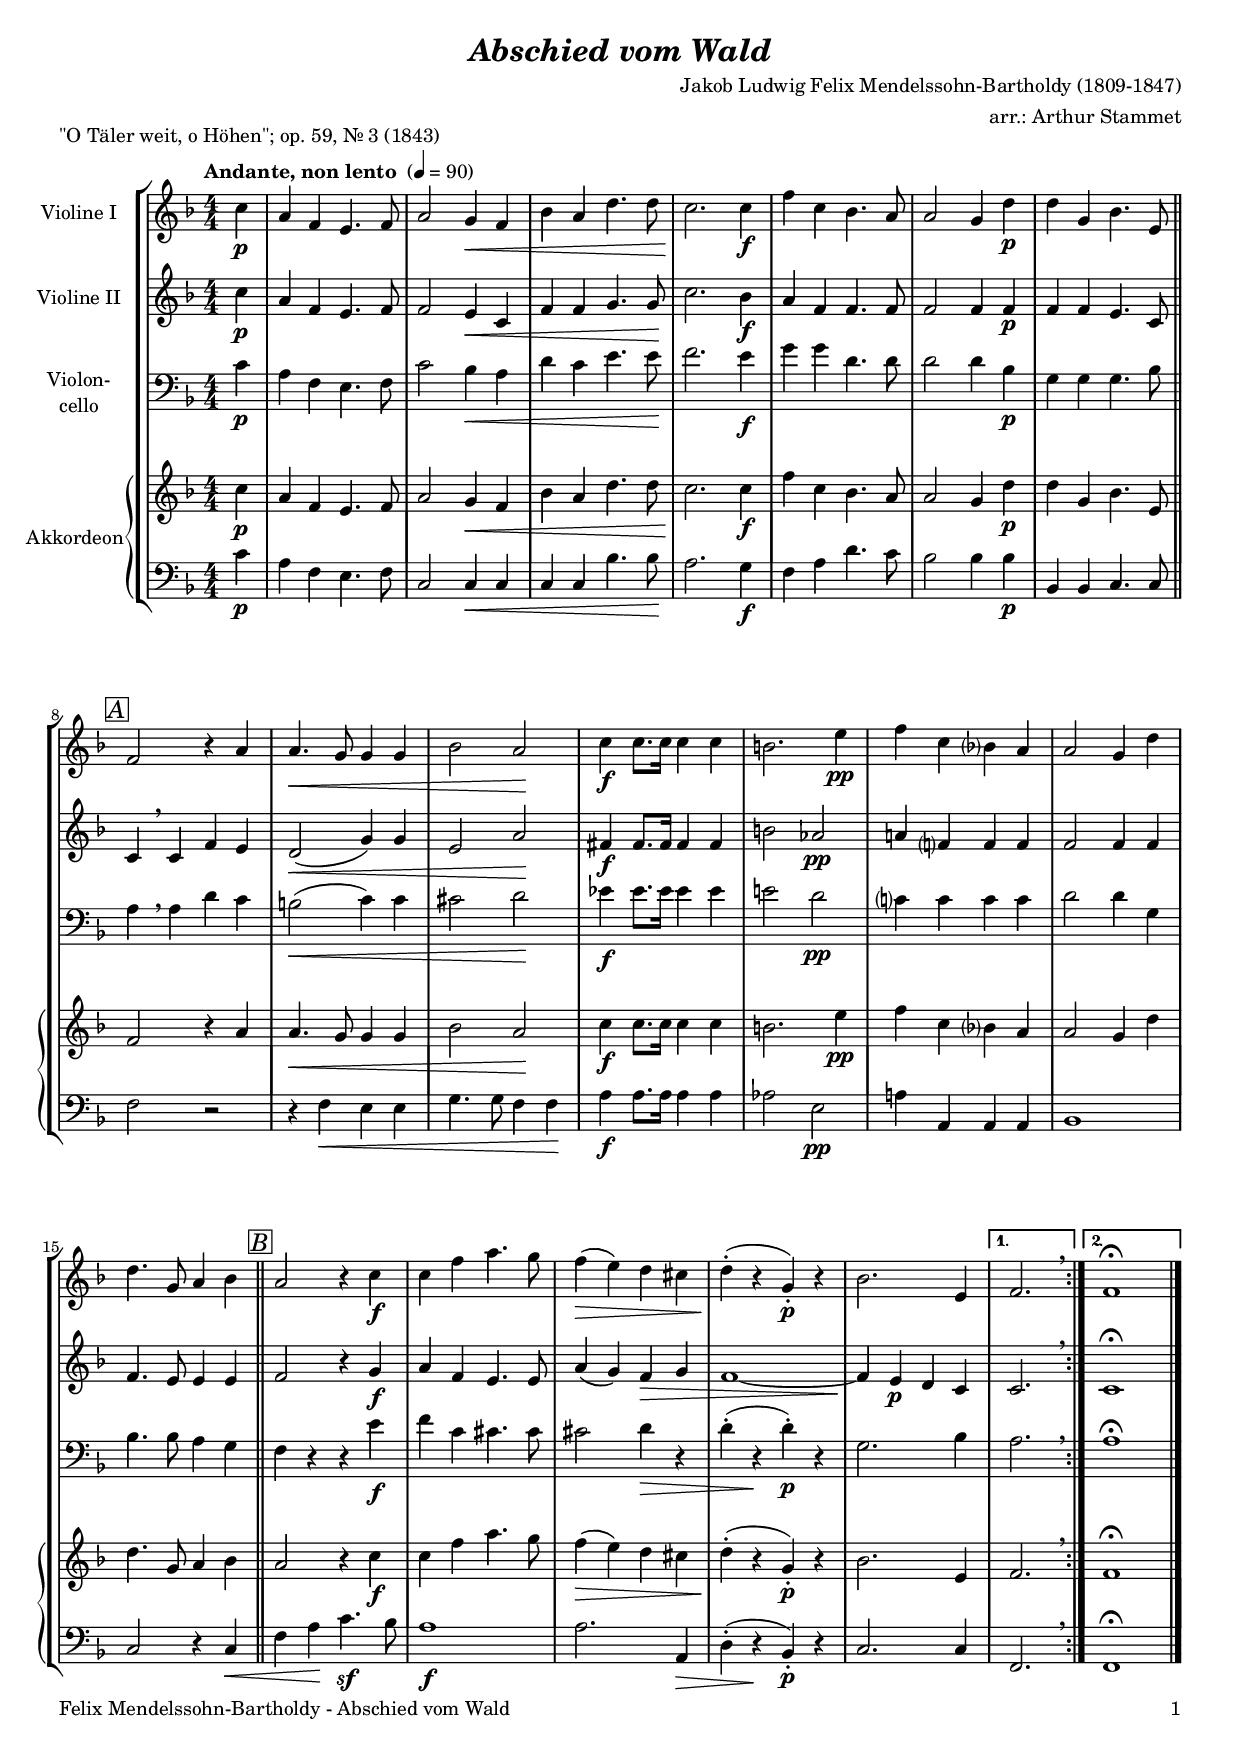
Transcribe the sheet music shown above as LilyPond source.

\version "2.24.4"
\include "deutsch.ly"

#(set-global-staff-size 17)

\header {
  title       = \markup \bold \italic "Abschied vom Wald"
  composer    = "Jakob Ludwig Felix Mendelssohn-Bartholdy (1809-1847)"
  arranger    = "arr.: Arthur Stammet"
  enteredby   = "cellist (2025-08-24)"
  piece       = "\"O Täler weit, o Höhen\"; op. 59, Nr. 3 (1843)"
}

voiceconsts = {
  \key f \major
  \time 4/4
  \numericTimeSignature
  \compressEmptyMeasures
% Set default beaming for all staves
%  \set Timing.beamExceptions = #'()
%  \set Timing.baseMoment     = #(ly:make-moment 1 4)
%  \set Timing.beatStructure  = #'(1 1 1)
  \tempo "Andante, non lento " 4=90
}

mipz = "pizzicato strings"
mivl = "violin"
miba = "cello"
% mikl = "bright acoustic"
% mikl = "church organ"
mikl = "concertina"

boxa = { \bar "||" \mark \markup \box \italic "A" }
boxb = { \bar "||" \mark \markup \box \italic "B" }

rall = \mark \markup \box \italic "rall."

va = \relative c'' {
  \voiceconsts

  \repeat volta 2 {
    \partial 4 c4\p
    a f e4. f8
    a2 g4\< f
    b a d4. d8
    c2.\! c4\f
    f c b4. a8
    a2 g4 d'\p

    d g, b4. e,8 \boxa
    f2 r4 a
    a4.\< g8 g4 g
    b2 a\!
    c4\f c8. c16 c4 c
    h2. e4\pp

    f c b? a
    a2 g4 d'
    d4. g,8 a4 b \boxb
    a2 r4 c\f
    c f a4. g8
    f4(\> e) d cis
    d(-.\! r g,)-.\p r

    b2. e,4
  }
  \alternative {
    { \partial 2. f2. \breathe }
    { f1\fermata }
  } \bar "|."
}

vb = \relative c'' {
  \voiceconsts

  \repeat volta 2 {
    \partial 4 c4\p
    a f e4. f8
    f2 e4\< c
    f f g4. g8\!
    c2. b4\f
    a f f4. f8
    f2 f4 f\p

    f f e4. c8 \boxa
    c4 \breathe c f e
    d2(\< g4) g
    e2 a\!
    fis4\f fis8. fis16 fis4 fis
    h2 as\pp

    a!4 f? f f
    f2 f4 f
    f4. e8 e4 e \boxb
    f2 r4 g\f
    a f e4. e8
    a4( g) f\> g
    f1~

    f4\! e\p d c
  }
  \alternative {
    { \partial 2. c2. \breathe }
    { c1\fermata }
  } \bar "|."
}

vc = \relative c' {
  \voiceconsts
  \clef "bass"

  \repeat volta 2 {
    \partial 4 c4\p
    a f e4. f8
    c'2 b4\< a
    d c e4. e8\!
    f2. e4\f
    g g d4. d8
    d2 d4 b\p

    g g g4. b8 \boxa
    a4 \breathe a d c
    h2(\< c4) c
    cis2 d\!
    es4\f es8. es16 es4 es
    e!2 d\pp

    c?4 c c c
    d2 d4 g,
    b4. b8 a4 g \boxb
    f r r e'\f
    f c cis4. cis8
    cis2 d4\> r
    d(-. r\! d)-.\p r

    g,2. b4
  }
  \alternative {
    { \partial 2. a2. \breathe }
    { a1\fermata }
  } \bar "|."
}

vd = \relative c'' {
  \voiceconsts

  \repeat volta 2 {
    \partial 4 c4\p
    a f e4. f8
    a2 g4\< f
    b a d4. d8
    c2.\! c4\f
    f c b4. a8
    a2 g4 d'\p

    d g, b4. e,8 \boxa
    f2 r4 a
    a4.\< g8 g4 g
    b2 a\!
    c4\f c8. c16 c4 c
    h2. e4\pp

    f c b? a
    a2 g4 d'
    d4. g,8 a4 b \boxb
    a2 r4 c\f
    c f a4. g8
    f4(\> e) d cis
    d(-.\! r g,)-.\p r

    b2. e,4
  }
  \alternative {
    { \partial 2. f2. \breathe }
    { f1\fermata }
  } \bar "|."
}

ve = \relative c' {
  \voiceconsts
  \clef "bass"
  
  \repeat volta 2 {
    \partial 4 c4\p
    a f e4. f8
    c2 c4\< c
    c c b'4. b8\!
    a2. g4\f
    f a d4. c8
    b2 b4 b\p

    b, b c4. c8 \boxa
    f2 r
    r4 f\< e e
    g4. g8 f4 f\!
    a\f a8. a16 a4 a
    as2 e\pp

    a!4 a, a a
    b1
    c2 r4 c\< \boxb
    f a\! c4.\sf b8
    a1\f
    a2. a,4\>
    d(-. r\! b)-.\p r
    c2. c4
  }
  \alternative {
    { \partial 2. f,2. \breathe }
    { f1\fermata }
  } \bar "|."
}


music = \new StaffGroup <<
  \new Staff {
    \set Staff.midiInstrument = \mivl
    \set Staff.instrumentName = \markup \center-column { "Violine I" }
    \transpose f f { \va }
  }

  \new Staff {
    \set Staff.midiInstrument = \mivl
    \set Staff.instrumentName = \markup \center-column { "Violine II" }
    \transpose f f { \vb }
  }

  \new Staff {
    \set Staff.midiInstrument = \miba
    \set Staff.instrumentName = \markup \center-column { "Violon-" "cello" }
    \transpose f f { \vc }
  }

  \new PianoStaff <<
    \set PianoStaff.midiInstrument = \mikl
    \set PianoStaff.instrumentName = \markup \center-column { "Akkordeon" }
    <<
      \new Staff {
	\transpose f f { \vd }
      }
      
      %    \new Dynamics \vdy
      
      \new Staff {
	\transpose f f { \ve }
      }
    >>  
  >>
>>

\book {
  \paper {
    print-page-number = ##t
    print-first-page-number = ##t
    ragged-last-bottom = ##f
    oddHeaderMarkup = \markup \null
    evenHeaderMarkup = \markup \null
    oddFooterMarkup = \markup {
      \fill-line {
        \if \should-print-page-number
        "Felix Mendelssohn-Bartholdy - Abschied vom Wald" \fromproperty #'page:page-number-string
      }
    }
    evenFooterMarkup = \oddFooterMarkup
  } \score {
    \music
    \layout {}
  }

  \score {
    \unfoldRepeats \music

    \midi {
      \context {
        \Score
      }
    }
  }
}
